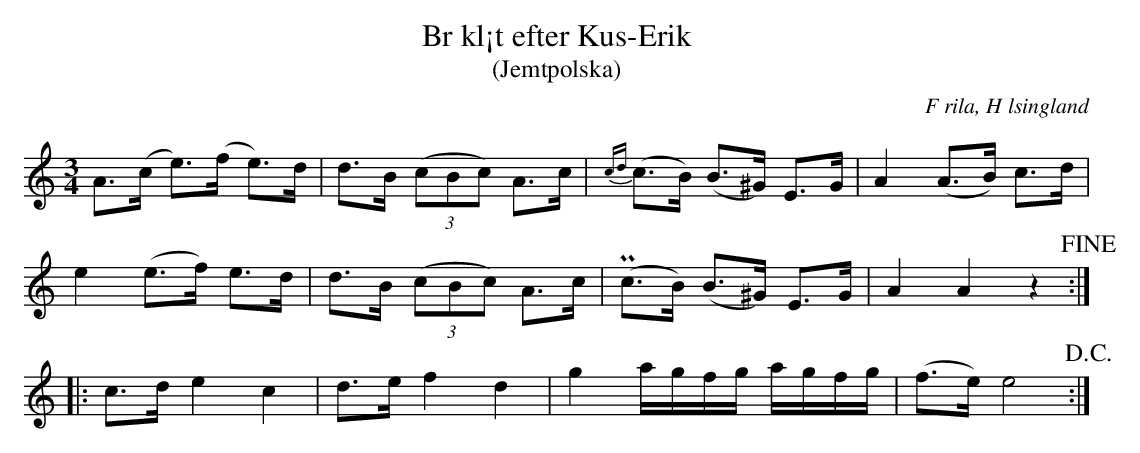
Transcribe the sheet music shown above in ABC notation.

X:1
T: Br kl¡t efter Kus-Erik
T: (Jemtpolska)
O: F rila, H lsingland
M: 3/4
L: 1/8
K: Am
A>(c e>)(f e)>d | d>B ((3cBc) A>c | {cd}(c>B) (B>^G)   E>G      | A2    (A>B) c>d  |
e2   (e>f) e>d  | d>B ((3cBc) A>c | (Pc>B)    (B>^G)   E>G      | A2    A2    z2  !fine! ::
K: C
c>d  e2    c2   | d>e f2      d2  | g2        a/g/f/g/ a/g/f/g/ | (f>e) e4 !D.C.!       :|
